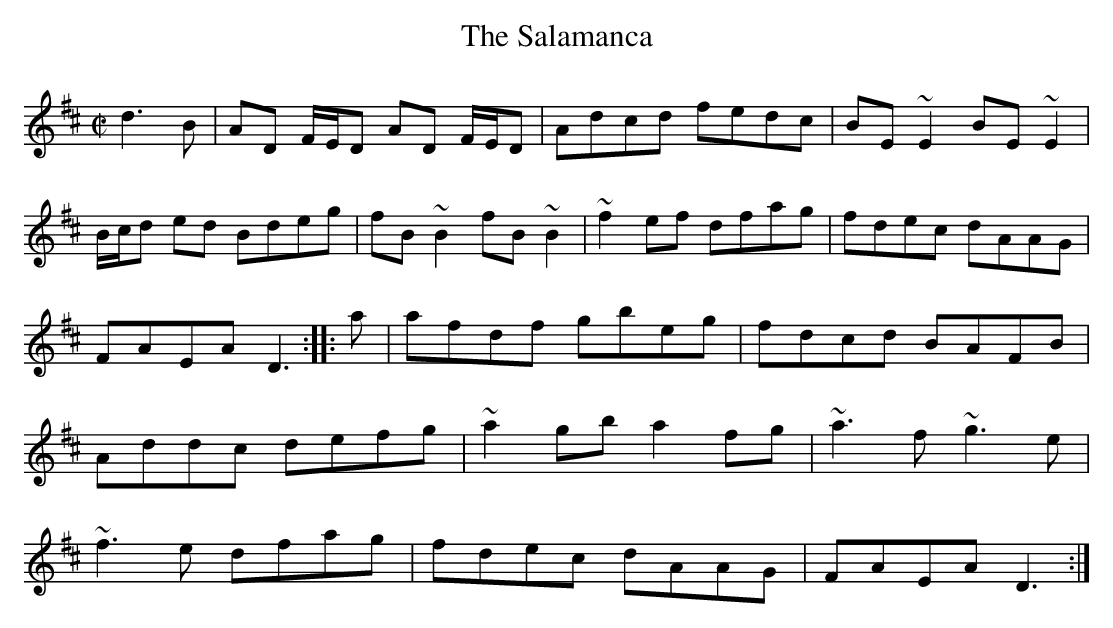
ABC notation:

X:1
T:Salamanca, The
M:C|
K:D
d3B|AD F/2E/2D AD F/2E/2D|Adcd fedc|BE~E2 BE~E2|B/2c/2d ed Bdeg|\
fB~B2 fB~B2|~f2ef dfag|fdec dAAG|FAEA D3::a|\
afdf gbeg|fdcd BAFB|Addc defg|~a2gb a2fg|\
~a3f ~g3e|~f3e dfag|fdec dAAG|FAEA D3:|
